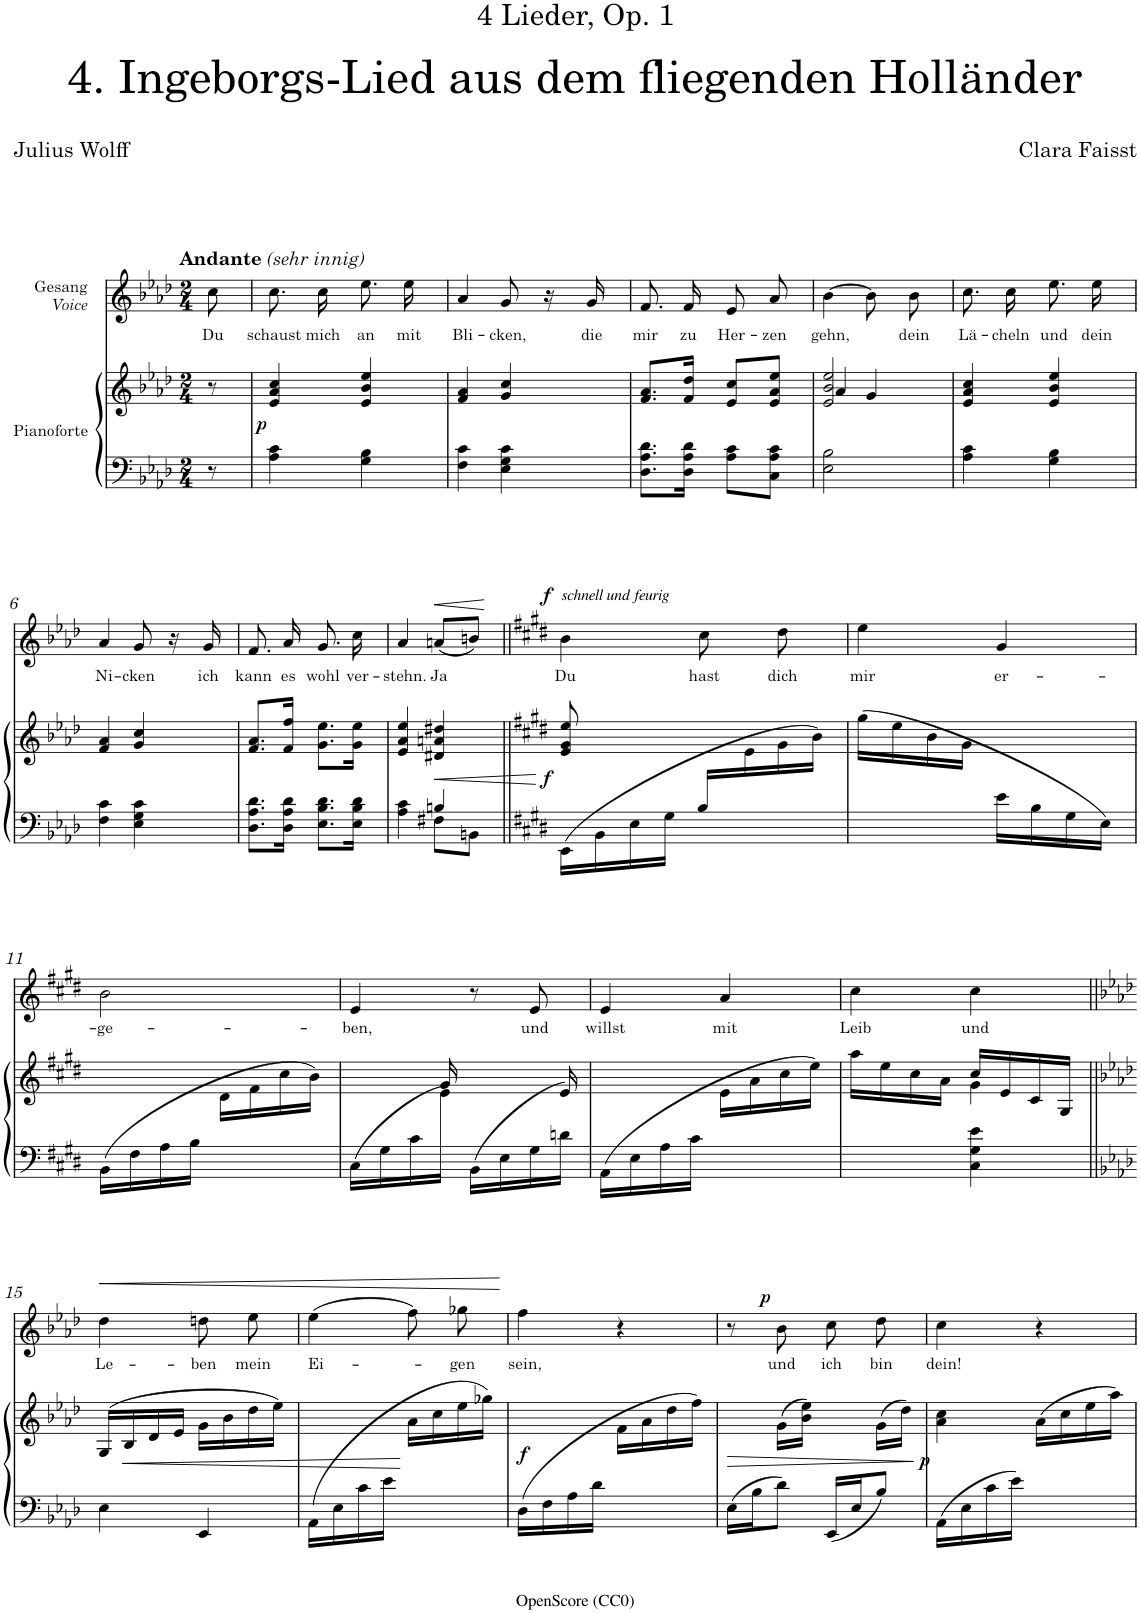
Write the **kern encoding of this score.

**kern	**kern	**dynam	**kern	**text	**dynam
*part2	*part2	*part2	*part1	*part1	*part1
*staff3	*staff2	*staff2/3	*staff1	*staff1	*staff1
*I"Pianoforte	*	*	*I"Gesang Voice	*	*
*I'Pno	*	*	*	*	*
*clefF4	*clefG2	*	*clefG2	*	*
*k[b-e-a-d-]	*k[b-e-a-d-]	*	*k[b-e-a-d-]	*	*
*M2/4	*M2/4	*	*M2/4	*	*
=	=	=	=	=	=
!	!	!	!LO:TX:a:B:t=Andante	!	!
!	!	!	!LO:TX:a:i:t=(sehr innig)	!	!
!	!	!	!	!LO:LY:b	!
8r	8r	.	8cc\	Du	.
=1	=1	=1	=1	=1	=1
!	!	!LO:DY:b	!	!LO:LY:b	!
4A-\ 4c\	4e-/ 4a-/ 4cc/	p	8.cc\	schaust	.
!	!	!	!	!LO:LY:b	!
.	.	.	16cc\	mich	.
!	!	!	!	!LO:LY:b	!
4G\ 4B-\	4e-/ 4b-/ 4ee-/	.	8.ee-\	an	.
!	!	!	!	!LO:LY:b	!
.	.	.	16ee-\	mit	.
=2	=2	=2	=2	=2	=2
!	!	!	!	!LO:LY:b	!
4F\ 4c\	4f/ 4a-/	.	4a-/	Bli-	.
!	!	!	!	!LO:LY:b	!
4E-\ 4G\ 4c\	4g/ 4cc/	.	8g/	-cken,	.
.	.	.	16r	.	.
!	!	!	!	!LO:LY:b	!
.	.	.	16g/	die	.
=3	=3	=3	=3	=3	=3
!	!	!	!	!LO:LY:b	!
8.D-\ 8.A-\ 8.d-\L	8.f/ 8.a-/L	.	8.f/	mir	.
!	!	!	!	!LO:LY:b	!
16D-\ 16A-\ 16d-\Jk	16f/ 16dd-/Jk	.	16f/	zu	.
!	!	!	!	!LO:LY:b	!
8A-\ 8c\L	8e-/ 8cc/L	.	8e-/	Her-	.
!	!	!	!	!LO:LY:b	!
8C\ 8A-\ 8c\J	8e-/ 8a-/ 8ee-/J	.	8a-/	-zen	.
=4	=4	=4	=4	=4	=4
*	*^	*	*	*	*
!	!	!	!	!	!LO:LY:b	!
2E-\ 2B-\	2e-/ 2b-/ 2ee-/	4a-/	.	[4b-\	gehn,	.
.	.	4g/	.	8b-\]	.	.
!	!	!	!	!	!LO:LY:b	!
.	.	.	.	8b-\	dein	.
*	*v	*v	*	*	*	*
=5	=5	=5	=5	=5	=5
!	!	!	!	!LO:LY:b	!
4A-\ 4c\	4e-/ 4a-/ 4cc/	.	8.cc\	Lä-	.
!	!	!	!	!LO:LY:b	!
.	.	.	16cc\	-cheln	.
!	!	!	!	!LO:LY:b	!
4G\ 4B-\	4e-/ 4b-/ 4ee-/	.	8.ee-\	und	.
!	!	!	!	!LO:LY:b	!
.	.	.	16ee-\	dein	.
!!LO:LB:g=z
=6	=6	=6	=6	=6	=6
!	!	!	!	!LO:LY:b	!
4F\ 4c\	4f/ 4a-/	.	4a-/	Ni-	.
!	!	!	!	!LO:LY:b	!
4E-\ 4G\ 4c\	4g/ 4cc/	.	8g/	-cken	.
.	.	.	16r	.	.
!	!	!	!	!LO:LY:b	!
.	.	.	16g/	ich	.
=7	=7	=7	=7	=7	=7
!	!	!	!	!LO:LY:b	!
8.D-\ 8.A-\ 8.d-\L	8.f/ 8.a-/L	.	8.f/	kann	.
!	!	!	!	!LO:LY:b	!
16D-\ 16A-\ 16d-\Jk	16f/ 16ff/Jk	.	16a-/	es	.
!	!	!	!	!LO:LY:b	!
8.E-\ 8.B-\ 8.d-\L	8.g\ 8.ee-\L	.	8.g/	wohl	.
!	!	!	!	!LO:LY:b	!
16E-\ 16B-\ 16d-\Jk	16g\ 16ee-\Jk	.	16cc\	ver-	.
=8	=8	=8	=8	=8	=8
*^	*	*	*	*	*
!	!	!	!	!	!LO:LY:b	!
4A-\ 4c\	4ryy	4e-/ 4a-/ 4ee-/	.	4a-/	-stehn.	.
!	!	!	!LO:HP:b	!	!LO:LY:b	!LO:HP:b
4Bn/	8F#X\L	4d#X/ 4an/ 4dd#X/	<	(8an/L	Ja	<
.	8BBn\J	.	.	8bn/J)	.	[
*v	*v	*	*	*	*	*
.	.	[	.	.	.
=9||	=9||	=9||	=9||	=9||	=9||
*k[f#c#g#d#]	*k[f#c#g#d#]	*	*k[f#c#g#d#]	*	*
*	*^	*	*	*	*
!	!	!	!LO:DY:b	!	!LO:LY:b	!
!	!	!	!LO:DY:n=1:b	!	!	!LO:DY:a
!	!	!	!	!	!	!LO:DY:n=1:a
(16EE\LL	8e/ 8g#/ 8ee/	16ryy	other-dynamics f	4b\	Du	f other-dynamics
*	*v	*v	*	*	*	*
16BB\	.	.	.	.	.
16E\	8ryy	.	.	.	.
16G#\JJ	.	.	.	.	.
!	!	!	!	!LO:LY:b	!
16B/LL	4ryy	.	8cc#\	hast	.
*	*^	*	*	*	*
8.ryy	.	16e\	.	.	.	.
!	!	!	!	!	!LO:LY:b	!
.	.	16g#\	.	8dd#\	dich	.
.	.	16b\JJ)	.	.	.	.
=10	=10	=10	=10	=10	=10	=10
!	!	!	!	!	!LO:LY:b	!
4ryy	2ryy	(16gg#\LL	.	4ee\	mir	.
.	.	16ee\	.	.	.	.
.	.	16b\	.	.	.	.
.	.	16g#\JJ	.	.	.	.
!	!	!	!	!	!LO:LY:b	!
16e\LL	.	4ryy	.	4g#/	er-	.
16B\	.	.	.	.	.	.
16G#\	.	.	.	.	.	.
16E\JJ)	.	.	.	.	.	.
!!LO:LB:g=z
=11	=11	=11	=11	=11	=11	=11
!	!	!	!	!	!LO:LY:b	!
(16BB\LL	2ryy	4ryy	.	2b\	-ge-	.
16F#\	.	.	.	.	.	.
16A\	.	.	.	.	.	.
16B\JJ	.	.	.	.	.	.
4ryy	.	16d#\LL	.	.	.	.
.	.	16f#\	.	.	.	.
.	.	16cc#\	.	.	.	.
.	.	16b\JJ)	.	.	.	.
=12	=12	=12	=12	=12	=12	=12
!	!	!	!	!	!LO:LY:b	!
(16C#\LL	8.ryy	8.ryy	.	4e/	-ben,	.
16G#\	.	.	.	.	.	.
16c#\	.	.	.	.	.	.
16ryy	16g#/	16e\JJ)	.	.	.	.
(16BB\LL	8.ryy	4ryy	.	8r	.	.
16E\	.	.	.	.	.	.
!	!	!	!	!	!LO:LY:b	!
16G#\	.	.	.	8e/	und	.
16dn\JJ	(16e/	.	.	.	.	.
=13	=13	=13	=13	=13	=13	=13
!	!	!	!	!	!LO:LY:b	!
16AA\LL	4ryy	4ryy	.	4e/	willst	.
16E\	.	.	.	.	.	.
16A\	.	.	.	.	.	.
16c#\JJ	.	.	.	.	.	.
!	!	!	!	!	!LO:LY:b	!
4ryy	4ryy	16e\LL	.	4a/	mit	.
.	.	16a\	.	.	.	.
.	.	16cc#\	.	.	.	.
.	.	16ee\JJ)	.	.	.	.
=14	=14	=14	=14	=14	=14	=14
!	!	!	!	!	!LO:LY:b	!
4ryy	16aa\LL	4ryy	.	4cc#\	Leib	.
.	16ee\	.	.	.	.	.
.	16cc#\	.	.	.	.	.
.	16a\JJ	.	.	.	.	.
!	!	!	!	!	!LO:LY:b	!
4C#\ 4G#\ 4e\	16cc#/LL	4g#\	.	4cc#\	und	.
.	16e/	.	.	.	.	.
.	16c#/	.	.	.	.	.
.	16G#/JJ	.	.	.	.	.
*	*v	*v	*	*	*	*
!!LO:LB:g=z
=15||	=15||	=15||	=15||	=15||	=15||
*k[b-e-a-d-]	*k[b-e-a-d-]	*	*k[b-e-a-d-]	*	*
!	!	!LO:HP:b	!	!LO:LY:b	!LO:HP:b
4E-\	(16G/LL	<	4dd-\	Le-	<
.	16B-/	.	.	.	.
.	16d-/	.	.	.	.
.	16e-/JJ	.	.	.	.
!	!	!	!	!LO:LY:b	!
4EE-/	16g\LL	.	8ddn\	-ben	.
.	16b-\	.	.	.	.
!	!	!	!	!LO:LY:b	!
.	16dd-\	.	8ee-\	mein	.
.	16ee-\JJ)	.	.	.	.
=16	=16	=16	=16	=16	=16
*^	*	*	*	*	*
!	!	!	!	!	!LO:LY:b	!
(16AA-\LL	2ryy	4ryy	.	(4ee-\	Ei-	.
16E-\	.	.	.	.	.	.
16c\	.	.	.	.	.	.
16e-\JJ	.	.	.	.	.	.
4ryy	.	16a-\LL	[	8ff\)	.	.
.	.	16cc\	.	.	.	.
!	!	!	!	!	!LO:LY:b	!
.	.	16ee-\	.	8gg-X\	-gen	.
.	.	16gg-X\JJ)	.	.	.	.
*v	*v	*	*	*	*	*
.	.	.	.	.	[
=17	=17	=17	=17	=17	=17
*^	*	*	*	*	*
!	!	!	!LO:DY:b	!	!LO:LY:b	!
(16D-\LL	2ryy	4ryy	f	4ff\	sein,	.
16F\	.	.	.	.	.	.
16A-\	.	.	.	.	.	.
16d-\JJ	.	.	.	.	.	.
4ryy	.	16f\LL	.	4r	.	.
.	.	16a-\	.	.	.	.
.	.	16dd-\	.	.	.	.
.	.	16ff\JJ)	.	.	.	.
*v	*v	*	*	*	*	*
=18	=18	=18	=18	=18	=18
!	!	!LO:HP:b	!	!	!
16E-\LL	8ryy	>	8r	.	.
16B-\J	.	.	.	.	.
!	!	!	!	!LO:LY:b	!LO:DY:a
8d-\J	(16g\LL	.	8b-\	und	p
.	16b-\ 16ee-\JJ)	.	.	.	.
!	!	!	!	!LO:LY:b	!
16EE-/LL	8ryy	.	8cc\	ich	.
16E-/J	.	.	.	.	.
!	!	!	!	!LO:LY:b	!
8B-/J	(16g\LL	.	8dd-\	bin	.
.	16dd-\JJ)	.	.	.	.
.	.	]	.	.	.
=19	=19	=19	=19	=19	=19
!	!	!LO:DY:b	!	!LO:LY:b	!
16AA-\LL	4a-\ 4cc\	p	4cc\	dein!	.
16E-\	.	.	.	.	.
16c\	.	.	.	.	.
16e-\JJ	.	.	.	.	.
4ryy	(16a-\LL	.	4r	.	.
.	16cc\	.	.	.	.
.	16ee-\	.	.	.	.
.	16aa-\JJ)	.	.	.	.
=	=	=	=	=	=
*-	*-	*-	*-	*-	*-
